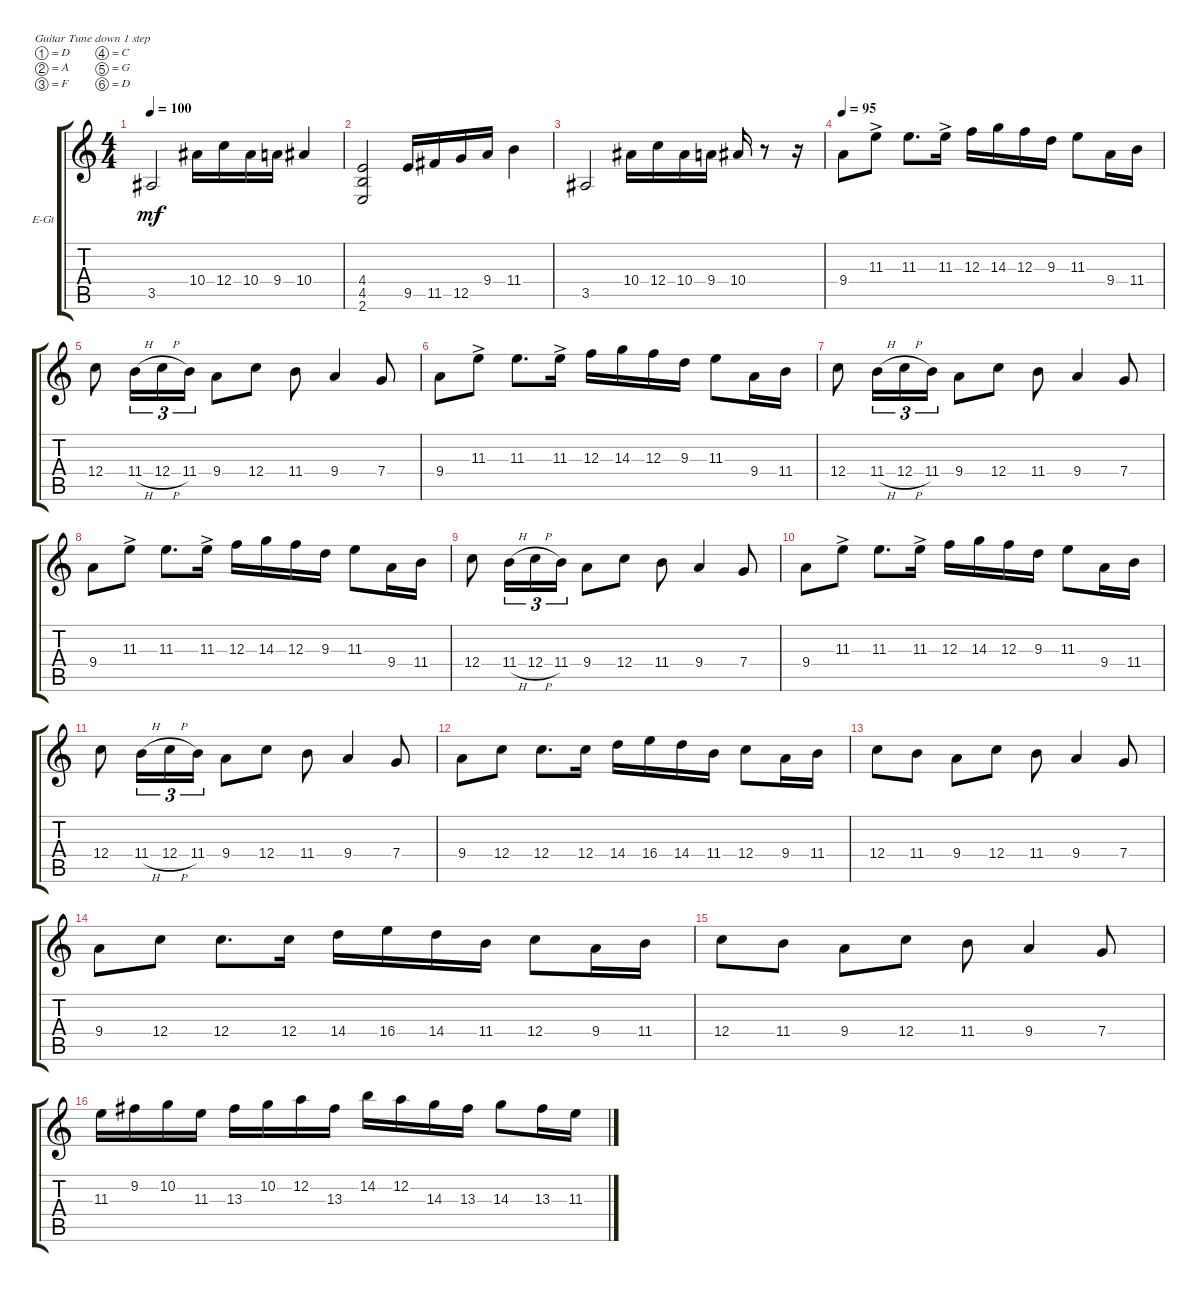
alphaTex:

\defaultSystemsLayout 4
\bracketExtendMode groupsimilarinstruments
\firstSystemTrackNameOrientation horizontal
\otherSystemsTrackNameOrientation horizontal
\track ("Lead Guitar" "E-Gt") {instrument overdrivenguitar}
\staff {score tabs}
\tuning (D4 A3 F3 C3 G2 D2)
\ts (4 4)
\tempo 100
\clef g2
\ks c
3.5.2{dy mf} 10.4.16 12.4.16 10.4.16 9.4.16 10.4.4 |
(2.6 4.5 4.4).2 9.5.16 11.5.16 12.5.16 9.4.16 11.4.4 |
3.5.2 10.4.16 12.4.16 10.4.16 9.4.16 10.4.16 r.8 r.16 |
\tempo 95
9.4.8 11.3{ac}.8 11.3.8{d} 11.3{ac}.16 12.3.16 14.3.16 12.3.16 9.3.16 11.3.8 9.4.16 11.4.16 |
12.4.8 11.4{h}.16{tu (3 2)} 12.4{h}.16{tu (3 2)} 11.4.16{tu (3 2)} 9.4.8 12.4.8 11.4.8 9.4.4 7.4.8 |
9.4.8 11.3{ac}.8 11.3.8{d} 11.3{ac}.16 12.3.16 14.3.16 12.3.16 9.3.16 11.3.8 9.4.16 11.4.16 |
12.4.8 11.4{h}.16{tu (3 2)} 12.4{h}.16{tu (3 2)} 11.4.16{tu (3 2)} 9.4.8 12.4.8 11.4.8 9.4.4 7.4.8 |
9.4.8 11.3{ac}.8 11.3.8{d} 11.3{ac}.16 12.3.16 14.3.16 12.3.16 9.3.16 11.3.8 9.4.16 11.4.16 |
12.4.8 11.4{h}.16{tu (3 2)} 12.4{h}.16{tu (3 2)} 11.4.16{tu (3 2)} 9.4.8 12.4.8 11.4.8 9.4.4 7.4.8 |
9.4.8 11.3{ac}.8 11.3.8{d} 11.3{ac}.16 12.3.16 14.3.16 12.3.16 9.3.16 11.3.8 9.4.16 11.4.16 |
12.4.8 11.4{h}.16{tu (3 2)} 12.4{h}.16{tu (3 2)} 11.4.16{tu (3 2)} 9.4.8 12.4.8 11.4.8 9.4.4 7.4.8 |
9.4.8 12.4.8 12.4.8{d} 12.4.16 14.4.16 16.4.16 14.4.16 11.4.16 12.4.8 9.4.16 11.4.16 |
12.4.8 11.4.8 9.4.8 12.4.8 11.4.8 9.4.4 7.4.8 |
9.4.8 12.4.8 12.4.8{d} 12.4.16 14.4.16 16.4.16 14.4.16 11.4.16 12.4.8 9.4.16 11.4.16 |
12.4.8 11.4.8 9.4.8 12.4.8 11.4.8 9.4.4 7.4.8 |
11.3.16 9.2.16 10.2.16 11.3.16 13.3.16 10.2.16 12.2.16 13.3.16 14.2.16 12.2.16 14.3.16 13.3.16 14.3.8 13.3.16 11.3.16
